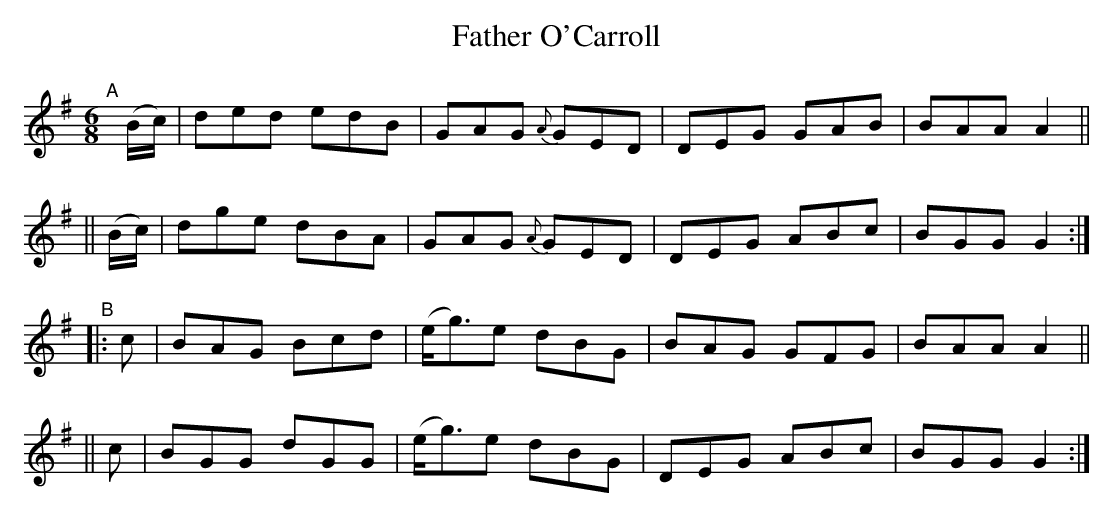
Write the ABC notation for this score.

X:1
T: Father O'Carroll
M: 6/8
L: 1/8
K: G
"^A"\
[|](B/c/) | ded edB | GAG {A}GED | DEG GAB | BAA A2 ||
|| (B/c/) | dge dBA | GAG {A}GED | DEG ABc | BGG G2 :|
"^B"\
|: c | BAG Bcd | (e<g)e dBG | BAG GFG | BAA A2 ||
|| c | BGG dGG | (e<g)e dBG | DEG ABc | BGG G2 :|
